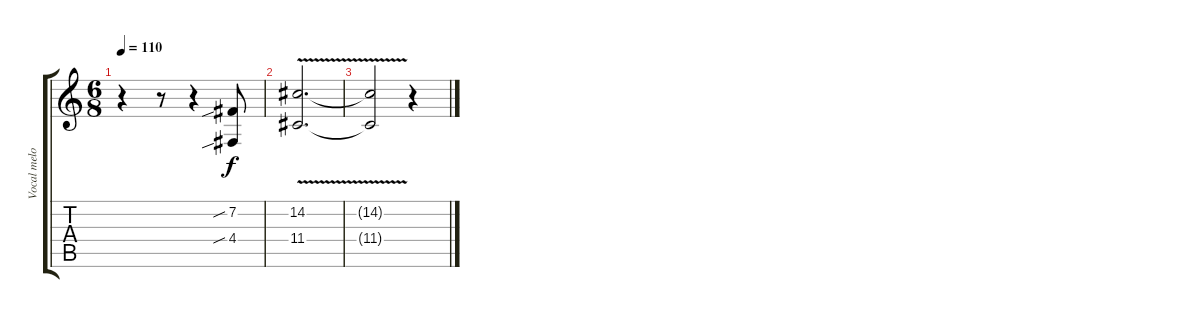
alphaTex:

\track ("Vocal melody" "Vocal melo") {instrument violin}
\staff {score tabs}
\tuning (E4 B3 G3 D3 A2 E2) {hide}
\ts (6 8)
\tempo 110
\clef g2
\ks c
r.4{dy f} r.8 r.4 (7.2{sib} 4.4{sib}).8 |
(14.2{v} 11.4).2{d} |
(14.2{t} 11.4{t}).2 r.4
